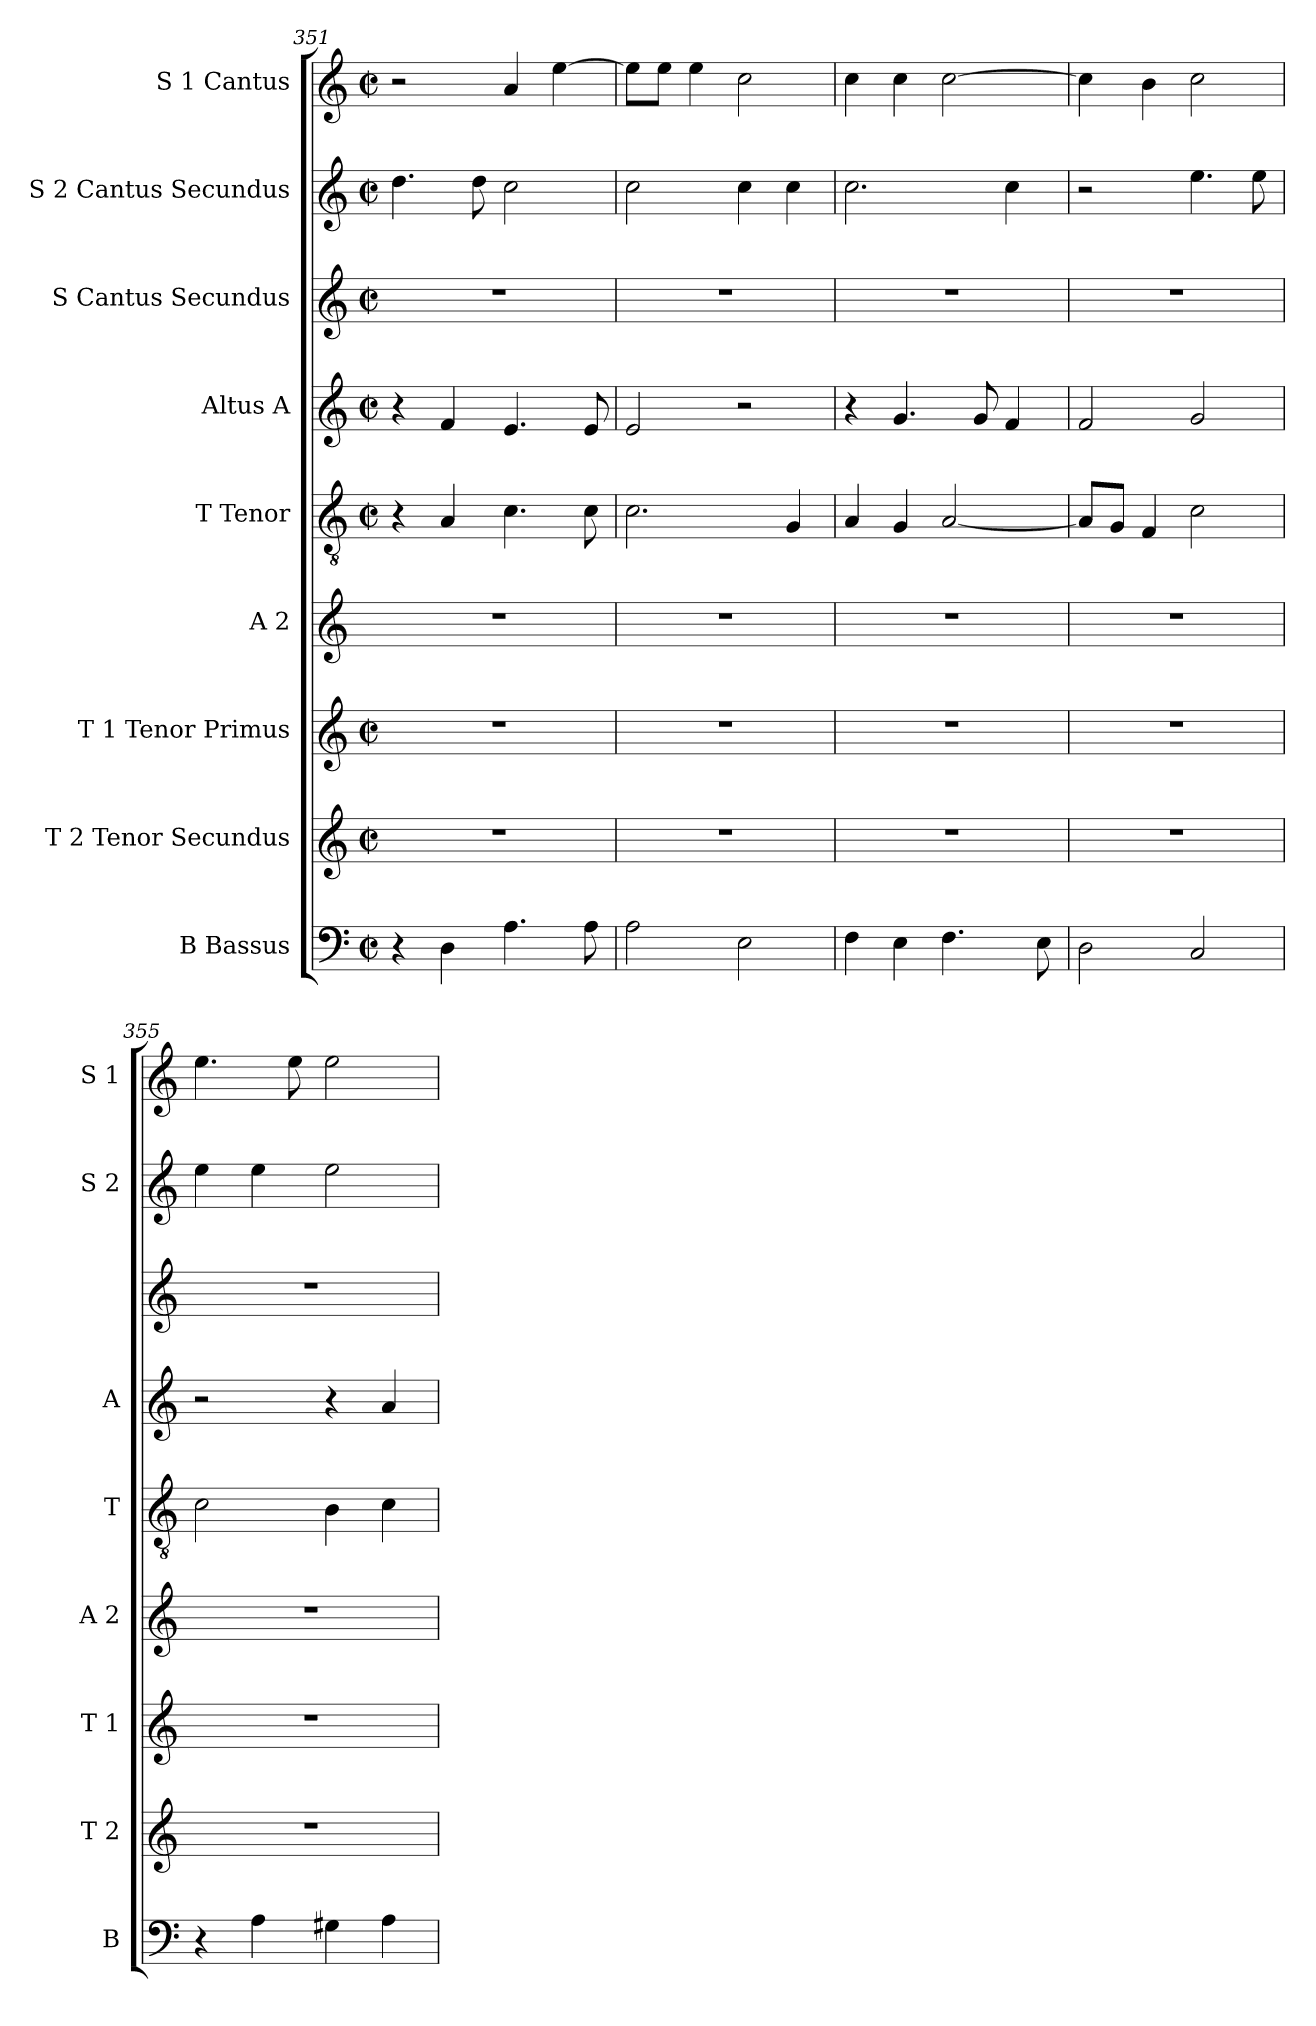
**kern	**kern	**kern	**kern	**kern	**kern	**kern	**kern	**kern
*part9	*part8	*part7	*part6	*part5	*part4	*part3	*part2	*part1
*staff9	*staff8	*staff7	*staff6	*staff5	*staff4	*staff3	*staff2	*staff1
*I"B Bassus	*I"T 2 Tenor Secundus	*I"T 1 Tenor Primus	*I"A 2	*I"T Tenor	*I"Altus A	*I"S Cantus Secundus	*I"S 2 Cantus Secundus	*I"S 1 Cantus
*I'B	*I'T 2	*I'T 1	*I'A 2	*I'T	*I'A	*	*I'S 2	*I'S 1
*clefF4	*clefG2	*clefG2	*clefG2	*clefGv2	*clefG2	*clefG2	*clefG2	*clefG2
*k[]	*k[]	*k[]	*k[]	*k[]	*k[]	*k[]	*k[]	*k[]
*C:	*C:	*C:	*C:	*C:	*C:	*C:	*C:	*C:
*M2/2	*M2/2	*M2/2	*	*M2/2	*M2/2	*M2/2	*M2/2	*M2/2
*met(c|)	*met(c|)	*met(c|)	*	*met(c|)	*met(c|)	*met(c|)	*met(c|)	*met(c|)
=351	=351	=351	=351	=351	=351	=351	=351	=351
4r	1r	1r	1r	4r	4r	1r	4.dd\	2r
4D\	.	.	.	4A/	4f/	.	.	.
.	.	.	.	.	.	.	8dd\	.
4.A\	.	.	.	4.c\	4.e/	.	2cc\	4a/
.	.	.	.	.	.	.	.	[>4ee\
8A\	.	.	.	8c\	8e/	.	.	.
=352	=352	=352	=352	=352	=352	=352	=352	=352
2A\	1r	1r	1r	2.c\	2e/	1r	2cc\	8ee\L]
.	.	.	.	.	.	.	.	8ee\J
.	.	.	.	.	.	.	.	4ee\
2E\	.	.	.	.	2r	.	4cc\	2cc\
.	.	.	.	4G/	.	.	4cc\	.
=353	=353	=353	=353	=353	=353	=353	=353	=353
4F\	1r	1r	1r	4A/	4r	1r	2.cc\	4cc\
4E\	.	.	.	4G/	4.g/	.	.	4cc\
4.F\	.	.	.	[<2A/	.	.	.	[>2cc\
.	.	.	.	.	8g/	.	.	.
.	.	.	.	.	4f/	.	4cc\	.
8E\	.	.	.	.	.	.	.	.
=354	=354	=354	=354	=354	=354	=354	=354	=354
2D\	1r	1r	1r	8A/L]	2f/	1r	2r	4cc\]
.	.	.	.	8G/J	.	.	.	.
.	.	.	.	4F/	.	.	.	4b\
2C/	.	.	.	2c\	2g/	.	4.ee\	2cc\
.	.	.	.	.	.	.	8ee\	.
!!LO:LB:g=z
=355	=355	=355	=355	=355	=355	=355	=355	=355
4r	1r	1r	1r	2c\	2r	1r	4ee\	4.ee\
4A\	.	.	.	.	.	.	4ee\	.
.	.	.	.	.	.	.	.	8ee\
4G#X\	.	.	.	4B\	4r	.	2ee\	2ee\
4A\	.	.	.	4c\	4a/	.	.	.
=	=	=	=	=	=	=	=	=
*-	*-	*-	*-	*-	*-	*-	*-	*-
